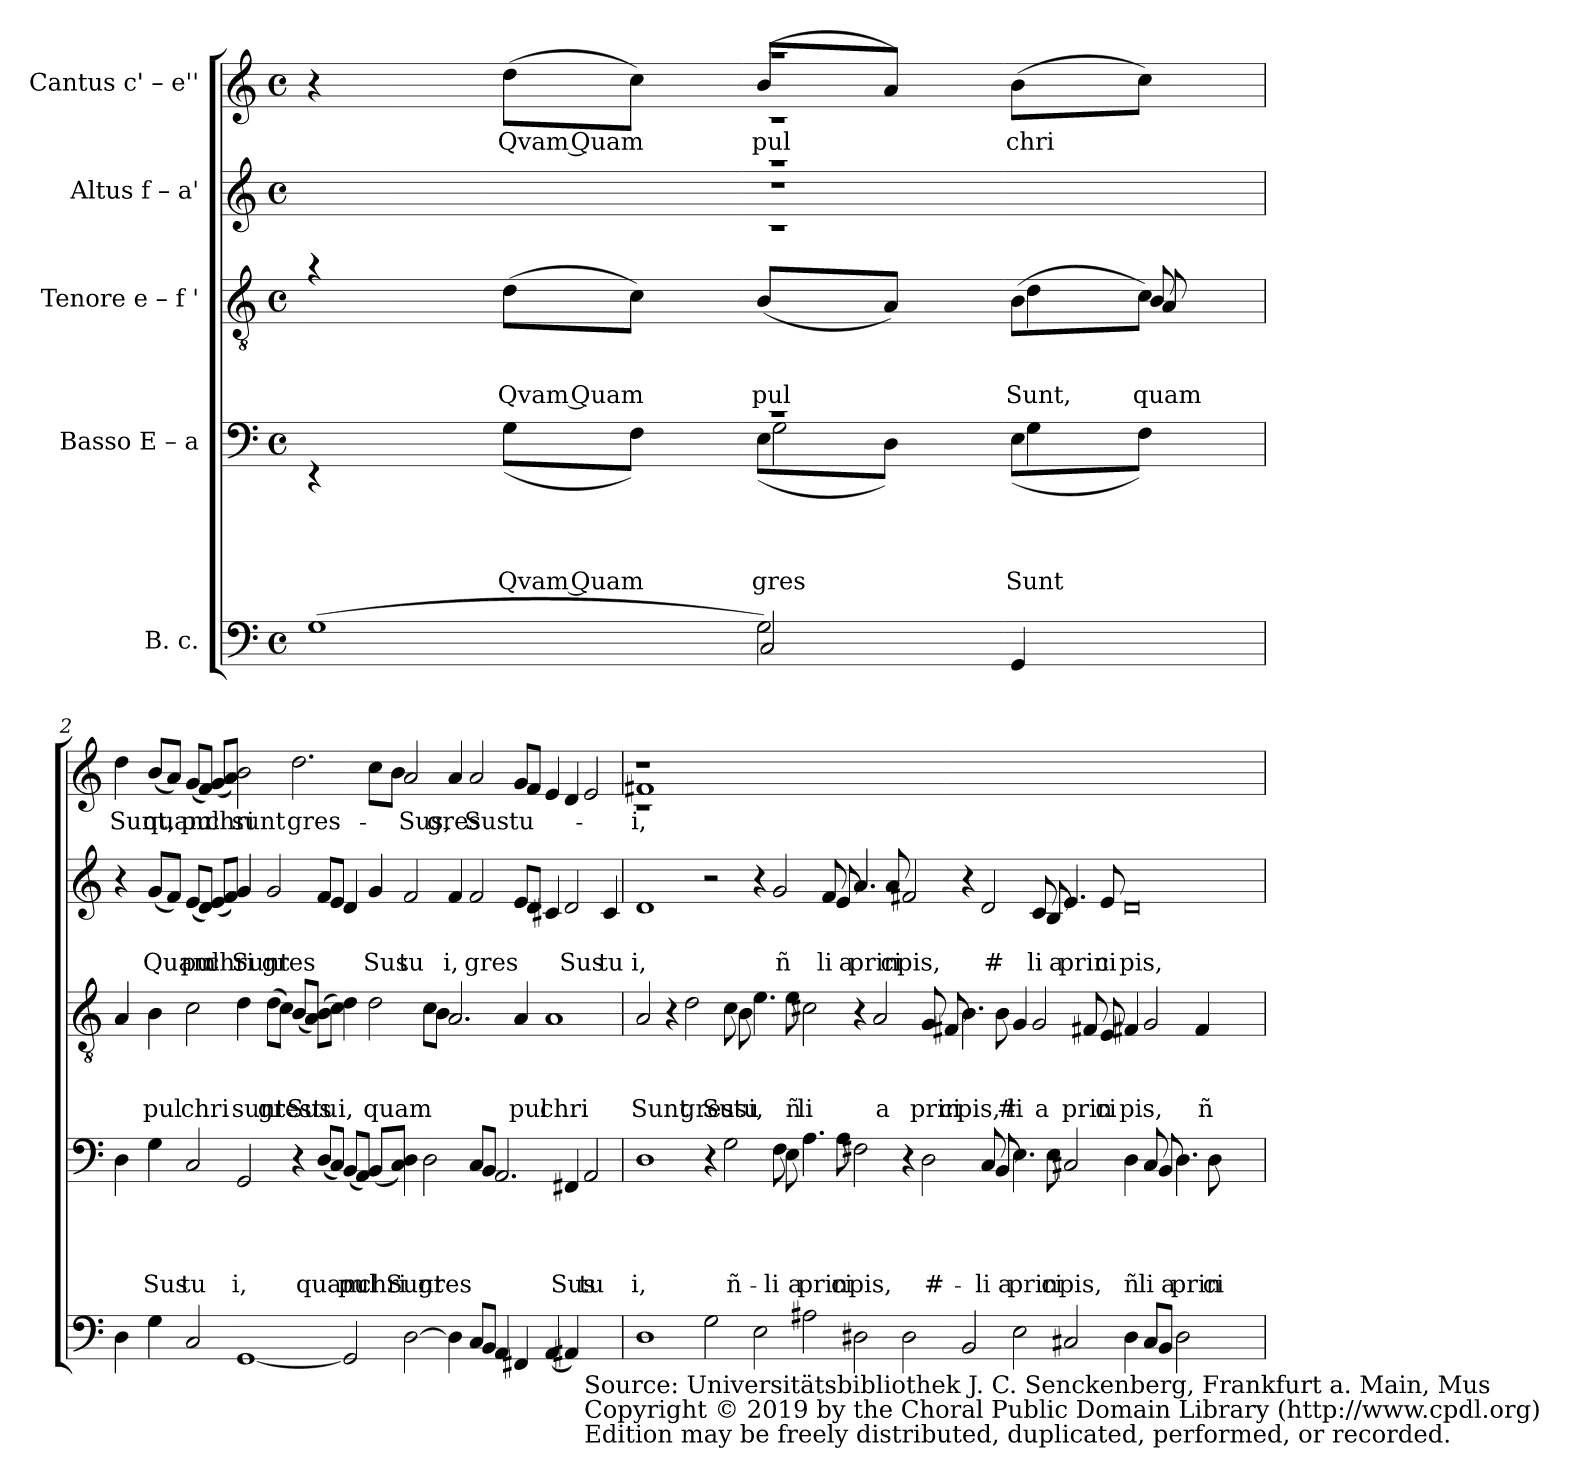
**kern	**kern	**text	**text	**text	**text	**kern	**text	**text	**text	**kern	**text	**text	**kern	**text
*part5	*part4	*part4	*part4	*part4	*part4	*part3	*part3	*part3	*part3	*part2	*part2	*part2	*part1	*part1
*staff5	*staff4	*staff4	*staff4	*staff4	*staff4	*staff3	*staff3	*staff3	*staff3	*staff2	*staff2	*staff2	*staff1	*staff1
*I"B. c.	*I"Basso E – a	*	*	*	*	*I"Tenore e – f '	*	*	*	*I"Altus f – a'	*	*	*I"Cantus c' – e''	*
*clefF4	*clefF4	*	*	*	*	*clefGv2	*	*	*	*clefG2	*	*	*clefG2	*
*k[]	*k[]	*	*	*	*	*k[]	*	*	*	*k[]	*	*	*k[]	*
*C:	*C:	*	*	*	*	*C:	*	*	*	*C:	*	*	*C:	*
*M4/4	*M4/4	*	*	*	*	*M4/4	*	*	*	*M4/4	*	*	*M4/4	*
*met(c)	*met(c)	*	*	*	*	*met(c)	*	*	*	*met(c)	*	*	*met(c)	*
=1	=1	=1	=1	=1	=1	=1	=1	=1	=1	=1	=1	=1	=1	=1
*^	*^	*	*	*	*	*^	*	*	*	*^	*	*	*^	*
*	*^	*	*^	*	*	*	*	*	*^	*	*	*	*	*^	*	*	*	*^	*
*	*	*^	*	*	*^	*	*	*	*	*	*	*^	*	*	*	*	*	*	*	*	*	*	*	*
(>1G	2ryy	2ryy	2.ryy	1rc	4rEE	2.ryy	2ryy	.	.	.	.	4ra	2.ryy	2..ryy	2..ryy	.	.	.	1raa	1rc	1r	.	.	1raa	1rc	4r	.
!	!	!	!	!	!	!	!	!	!	!	!LO:LY:b:rj	!	!	!	!	!	!	!LO:LY:b:rj	!	!	!	!	!	!	!	!	!LO:LY:b:rj
.	.	.	.	.	(>8G\L	.	.	.	.	.	Qvam Quam	(>8d\L	.	.	.	.	.	Qvam Quam	.	.	.	.	.	.	.	(>8dd\L	Qvam Quam
.	.	.	.	.	8F\J)	.	.	.	.	.	.	8c\J)	.	.	.	.	.	.	.	.	.	.	.	.	.	8cc\J)	.
!	!	!	!	!	!	!	!	!	!	!	!LO:LY:b	!	!	!	!	!	!	!	!	!	!	!	!	!	!	!	!
!	!	!	!	!	!	!	!	!	!	!	!LO:LY:b	!	!	!	!	!	!	!LO:LY:b	!	!	!	!	!	!	!	!	!LO:LY:b
.	2G\)	2C/	.	.	(>8E\L	.	2G\	.	.	.	gres	(<8B/L	.	.	.	.	.	pul	.	.	.	.	.	.	.	(<8b/L	pul
.	.	.	.	.	8D\J)	.	.	.	.	.	.	8A/J)	.	.	.	.	.	.	.	.	.	.	.	.	.	8a/J)	.
!	!	!	!	!	!	!	!	!	!	!	!LO:LY:b	!	!	!	!	!	!	!	!	!	!	!	!	!	!	!	!
!	!	!	!	!	!	!	!	!	!	!	!LO:LY:b	!	!	!	!	!	!	!LO:LY:b	!	!	!	!	!	!	!	!	!
!	!	!	!	!	!	!	!	!	!	!	!	!	!	!	!	!	!	!LO:LY:b	!	!	!	!	!	!	!	!	!LO:LY:b
.	.	.	4GG/	.	(>8E\L	4G\	.	.	.	.	Sunt	(>8B\L	4d\	.	.	.	.	Sunt,	.	.	.	.	.	.	.	(>8b\L	chri
!	!	!	!	!	!	!	!	!	!	!	!	!	!	!	!	!	!	!LO:LY:b	!	!	!	!	!	!	!	!	!
.	.	.	.	.	8F\J)	.	.	.	.	.	.	8c\J)	.	(<8B/	8A/)	.	.	quam	.	.	.	.	.	.	.	8cc\J)	.
*v	*v	*v	*v	*	*	*	*	*	*	*	*	*	*	*	*	*	*	*	*v	*v	*v	*	*	*	*	*	*
*	*	*v	*v	*v	*	*	*	*	*	*	*	*	*	*	*	*	*	*	*	*	*	*
!!LO:LB:g=z
=2	=2	=2	=2	=2	=2	=2	=2	=2	=2	=2	=2	=2	=2	=2	=2	=2	=2	=2	=2	=2
!	!	!	!	!	!	!	!	!	!	!	!	!	!	!	!	!	!	!	!	!LO:LY:b
*	*v	*v	*	*	*	*	*	*	*	*	*	*	*	*	*	*	*v	*v	*v	*
*	*	*	*	*	*	*v	*v	*v	*v	*	*	*	*	*	*	*	*
4D\	4D\	.	.	.	.	4A/	.	.	.	4r	.	.	4dd\	Sunt,
!	!	!	!	!	!LO:LY:b	!	!	!	!LO:LY:b	!	!	!LO:LY:b	!	!LO:LY:b
4G\	4G\	.	.	.	Sus	4B\	.	.	pul	(<8g/L	.	Quam	(<8b/L	quam
.	.	.	.	.	.	.	.	.	.	8f/J)	.	.	8a/J)	.
!	!	!	!	!	!LO:LY:b	!	!	!	!LO:LY:b	!	!	!LO:LY:b	!	!LO:LY:b
2C/	2C/	.	.	.	tu	2c\	.	.	chri	(<8e/L	.	pul	(<8g/L	pul-
.	.	.	.	.	.	.	.	.	.	8d/J)	.	.	8f/J)	.
!	!	!	!	!	!	!	!	!	!	!	!	!LO:LY:b	!	!LO:LY:b
.	.	.	.	.	.	.	.	.	.	(<8e/L	.	chri	(<8g/L	-chri
.	.	.	.	.	.	.	.	.	.	8f/J)	.	.	8a/J)	.
!	!	!	!	!	!LO:LY:b	!	!	!	!LO:LY:b	!	!	!LO:LY:b	!	!LO:LY:b
[<1GG	2GG/	.	.	.	i,	4d\	.	.	sunt	4g/	.	Sunt	2b\	sunt
!	!	!	!	!	!	!	!	!	!LO:LY:b	!	!	!LO:LY:b	!	!
.	.	.	.	.	.	(>8d\L	.	.	gres	2g/	.	gres	.	.
.	.	.	.	.	.	8c\J)	.	.	.	.	.	.	.	.
!	!	!	!	!	!	!	!	!	!LO:LY:b	!	!	!	!	!LO:LY:b
.	4r	.	.	.	.	(<8B/L	.	.	Sus	.	.	.	2.dd\	gres-
.	.	.	.	.	.	8A/J)	.	.	.	.	.	.	.	.
!	!	!	!	!	!LO:LY:b	!	!	!	!LO:LY:b	!	!	!	!	!
.	(<8D/L	.	.	.	quam	(>8B\L	.	.	tu	8f/L	.	.	.	.
.	8C/J)	.	.	.	.	8c\J)	.	.	.	8e/J	.	.	.	.
!	!	!	!	!	!LO:LY:b	!	!	!	!LO:LY:b	!	!	!	!	!
2GG/]	(<8BB/L	.	.	.	pul	4d\	.	.	i,	4d/	.	.	.	.
.	8AA/J)	.	.	.	.	.	.	.	.	.	.	.	.	.
!	!	!	!	!	!LO:LY:b	!	!	!	!LO:LY:b	!	!	!LO:LY:b	!	!
.	(<8BB/L	.	.	.	chri	2d\	.	.	quam	4g/	.	Sus	8cc\L	.
!	!	!	!	!	!LO:LY:b	!	!	!	!	!	!	!	!	!
.	8C/J)	.	.	.	Sunt	.	.	.	.	.	.	.	8b\J	.
!	!	!	!	!	!	!	!	!	!	!	!	!LO:LY:b	!	!LO:LY:b
[>2D\	4D\	.	.	.	.	.	.	.	.	2f/	.	tu	2a/	-Sus,
!	!	!	!	!	!LO:LY:b	!	!	!	!	!	!	!	!	!
.	2D\	.	.	.	gres	8c\L	.	.	.	.	.	.	.	.
.	.	.	.	.	.	8B\J	.	.	.	.	.	.	.	.
!	!	!	!	!	!	!	!	!	!	!	!	!LO:LY:b	!	!LO:LY:b
4D\]	.	.	.	.	.	2.A/	.	.	.	4f/	.	i,	4a/	gres-
!	!	!	!	!	!	!	!	!	!	!	!	!LO:LY:b	!	!LO:LY:b
8C/L	8C/L	.	.	.	.	.	.	.	.	2f/	.	gres	2a/	-Sus
8BB/J	8BB/J	.	.	.	.	.	.	.	.	.	.	.	.	.
4AA/	2.AA/	.	.	.	.	.	.	.	.	.	.	.	.	.
!	!	!	!	!	!	!	!	!	!LO:LY:b	!	!	!	!	!LO:LY:b
4FF#X/	.	.	.	.	.	4A/	.	.	pul	8e/L	.	.	8g/L	tu-
.	.	.	.	.	.	.	.	.	.	8d/J	.	.	8f/J	.
!	!	!	!	!	!	!	!	!	!LO:LY:b	!	!	!	!	!
(<4AA</	.	.	.	.	.	1A	.	.	chri	4c#X/	.	.	4e/	.
!	!	!	!	!	!LO:LY:b	!	!	!	!	!	!	!LO:LY:b	!	!
4AA#/)	4FF#X/	.	.	.	Sus	.	.	.	.	2d/	.	Sus	4d/	.
!LO:TX:b:t=Source&colon; Universitätsbibliothek J. C. Senckenberg, Frankfurt a. Main, Mus	!	!	!	!	!	!	!	!	!	!	!	!	!	!
!LO:TX:b:t=Copyright © 2019 by the Choral Public Domain Library (http&colon;//www.cpdl.org)	!	!	!	!	!	!	!	!	!	!	!	!	!	!
!LO:TX:b:t=Edition may be freely distributed, duplicated, performed, or recorded.	!	!	!	!	!	!	!	!	!	!	!	!	!	!
!	!	!	!	!	!LO:LY:b	!	!	!	!	!	!	!	!	!
2ryy	2AA/	.	.	.	tu	.	.	.	.	.	.	.	2e/	.
!	!	!	!	!	!	!	!	!	!	!	!	!LO:LY:b	!	!
.	.	.	.	.	.	.	.	.	.	4c#/	.	tu	.	.
!!LO:PB:g=z
=3	=3	=3	=3	=3	=3	=3	=3	=3	=3	=3	=3	=3	=3	=3
!	!	!	!	!	!LO:LY:b	!	!	!	!LO:LY:b	!	!	!LO:LY:b	!	!LO:LY:b
*	*	*	*	*	*	*	*	*	*	*	*	*	*^	*
*	*	*	*	*	*	*	*	*	*	*	*	*	*	*^	*
*	*	*	*	*	*	*	*	*	*	*	*	*	*	*	*^	*
1D	1D	.	.	.	i,	2A/	.	.	Sunt	1d	.	i,	1f#X	1rc	1r	1r	-i,
.	.	.	.	.	.	4r	.	.	.	.	.	.	.	.	.	.	.
!	!	!	!	!	!	!	!	!	!LO:LY:b	!	!	!	!	!	!	!	!
.	.	.	.	.	.	2d\	.	.	gres	.	.	.	.	.	.	.	.
2G\	4r	.	.	.	.	.	.	.	.	2r	.	.	00.ryy	00.ryy	00.ryy	00.ryy	.
!	!	!	!	!	!LO:LY:b	!	!	!	!LO:LY:b	!	!	!	!	!	!	!	!
.	2G\	.	.	.	ñ-	8c\	.	.	Sus	.	.	.	.	.	.	.	.
!	!	!	!	!	!	!	!	!	!LO:LY:b	!	!	!	!	!	!	!	!
.	.	.	.	.	.	8B\	.	.	tu	.	.	.	.	.	.	.	.
!	!	!	!	!	!	!	!	!	!LO:LY:b	!	!	!	!	!	!	!	!
2E\	.	.	.	.	.	4.e\	.	.	i,	4r	.	.	.	.	.	.	.
!	!	!	!	!	!LO:LY:b	!	!	!	!	!	!	!LO:LY:b	!	!	!	!	!
.	8F\	.	.	.	-li-	.	.	.	.	2g/	.	ñ	.	.	.	.	.
!	!	!	!	!	!LO:LY:b	!	!	!	!LO:LY:b	!	!	!	!	!	!	!	!
.	8E\	.	.	.	-a	8e\	.	.	ñ	.	.	.	.	.	.	.	.
!	!	!	!	!	!LO:LY:b	!	!	!	!LO:LY:b	!	!	!	!	!	!	!	!
2A#\	4.A\	.	.	.	prin-	2c#X\	.	.	li	.	.	.	.	.	.	.	.
!	!	!	!	!	!	!	!	!	!	!	!	!LO:LY:b	!	!	!	!	!
.	.	.	.	.	.	.	.	.	.	8f/	.	li	.	.	.	.	.
!	!	!	!	!	!LO:LY:b	!	!	!	!	!	!	!LO:LY:b	!	!	!	!	!
.	8A\	.	.	.	-ci-	.	.	.	.	8e/	.	a	.	.	.	.	.
!	!	!	!	!	!LO:LY:b	!	!	!	!	!	!	!LO:LY:b	!	!	!	!	!
2D#\	2F#X\	.	.	.	-pis,	4r	.	.	.	4.a/	.	prin	.	.	.	.	.
!	!	!	!	!	!	!	!	!	!LO:LY:b	!	!	!	!	!	!	!	!
.	.	.	.	.	.	2A/	.	.	a	.	.	.	.	.	.	.	.
!	!	!	!	!	!	!	!	!	!	!	!	!LO:LY:b	!	!	!	!	!
.	.	.	.	.	.	.	.	.	.	8a/	.	ci	.	.	.	.	.
!	!	!	!	!	!	!	!	!	!	!	!	!LO:LY:b	!	!	!	!	!
2D#\	4r	.	.	.	.	.	.	.	.	2f#X/	.	pis,	.	.	.	.	.
!	!	!	!	!	!LO:LY:b	!	!	!	!LO:LY:b	!	!	!	!	!	!	!	!
.	2D\	.	.	.	#-	8G/	.	.	prin	.	.	.	.	.	.	.	.
!	!	!	!	!	!	!	!	!	!LO:LY:b	!	!	!	!	!	!	!	!
.	.	.	.	.	.	8F#X/	.	.	ci	.	.	.	.	.	.	.	.
!	!	!	!	!	!	!	!	!	!LO:LY:b	!	!	!	!	!	!	!	!
2BB/	.	.	.	.	.	4.B\	.	.	pis,	4r	.	.	.	.	.	.	.
!	!	!	!	!	!LO:LY:b	!	!	!	!	!	!	!LO:LY:b	!	!	!	!	!
.	8C/	.	.	.	-li-	.	.	.	.	2d/	.	#	.	.	.	.	.
!	!	!	!	!	!LO:LY:b	!	!	!	!LO:LY:b	!	!	!	!	!	!	!	!
.	8BB/	.	.	.	-a	8B\	.	.	#	.	.	.	.	.	.	.	.
!	!	!	!	!	!LO:LY:b	!	!	!	!LO:LY:b	!	!	!	!	!	!	!	!
2E\	4.E\	.	.	.	prin-	4G/	.	.	li	.	.	.	.	.	.	.	.
!	!	!	!	!	!	!	!	!	!LO:LY:b	!	!	!LO:LY:b	!	!	!	!	!
.	.	.	.	.	.	2G/	.	.	a	8c/	.	li	.	.	.	.	.
!	!	!	!	!	!LO:LY:b	!	!	!	!	!	!	!LO:LY:b	!	!	!	!	!
.	8E\	.	.	.	-ci-	.	.	.	.	8B/	.	a	.	.	.	.	.
!	!	!	!	!	!LO:LY:b	!	!	!	!	!	!	!LO:LY:b	!	!	!	!	!
2C#X/	2C#X/	.	.	.	-pis,	.	.	.	.	4.e/	.	prin	.	.	.	.	.
!	!	!	!	!	!	!	!	!	!LO:LY:b	!	!	!	!	!	!	!	!
.	.	.	.	.	.	8F#X/	.	.	prin	.	.	.	.	.	.	.	.
!	!	!	!	!	!	!	!	!	!LO:LY:b	!	!	!LO:LY:b	!	!	!	!	!
.	.	.	.	.	.	8E/	.	.	ci	8e/	.	ci	.	.	.	.	.
!	!	!	!	!	!LO:LY:b	!	!	!	!LO:LY:b	!	!	!LO:LY:b	!	!	!	!	!
4D#\	4D\	.	.	.	ñ-	4F#X/	.	.	pis,	0d	.	pis,	.	.	.	.	.
!	!	!	!	!	!LO:LY:b	!	!	!	!	!	!	!	!	!	!	!	!
8C#/L	8C#/	.	.	.	-li-	2G/	.	.	.	.	.	.	.	.	.	.	.
!	!	!	!	!	!LO:LY:b	!	!	!	!	!	!	!	!	!	!	!	!
8BB/J	8BB/	.	.	.	-a	.	.	.	.	.	.	.	.	.	.	.	.
!	!	!	!	!	!LO:LY:b	!	!	!	!	!	!	!	!	!	!	!	!
2D#\	4.D\	.	.	.	prin-	.	.	.	.	.	.	.	.	.	.	.	.
!	!	!	!	!	!	!	!	!	!LO:LY:b	!	!	!	!	!	!	!	!
.	.	.	.	.	.	4F#/	.	.	ñ	.	.	.	.	.	.	.	.
!	!	!	!	!	!LO:LY:b	!	!	!	!	!	!	!	!	!	!	!	!
.	8D\	.	.	.	-ci-	.	.	.	.	.	.	.	.	.	.	.	.
1ryy	1ryy	.	.	.	.	1ryy	.	.	.	.	.	.	.	.	.	.	.
*	*	*	*	*	*	*	*	*	*	*	*	*	*v	*v	*v	*v	*
=	=	=	=	=	=	=	=	=	=	=	=	=	=	=
*-	*-	*-	*-	*-	*-	*-	*-	*-	*-	*-	*-	*-	*-	*-
